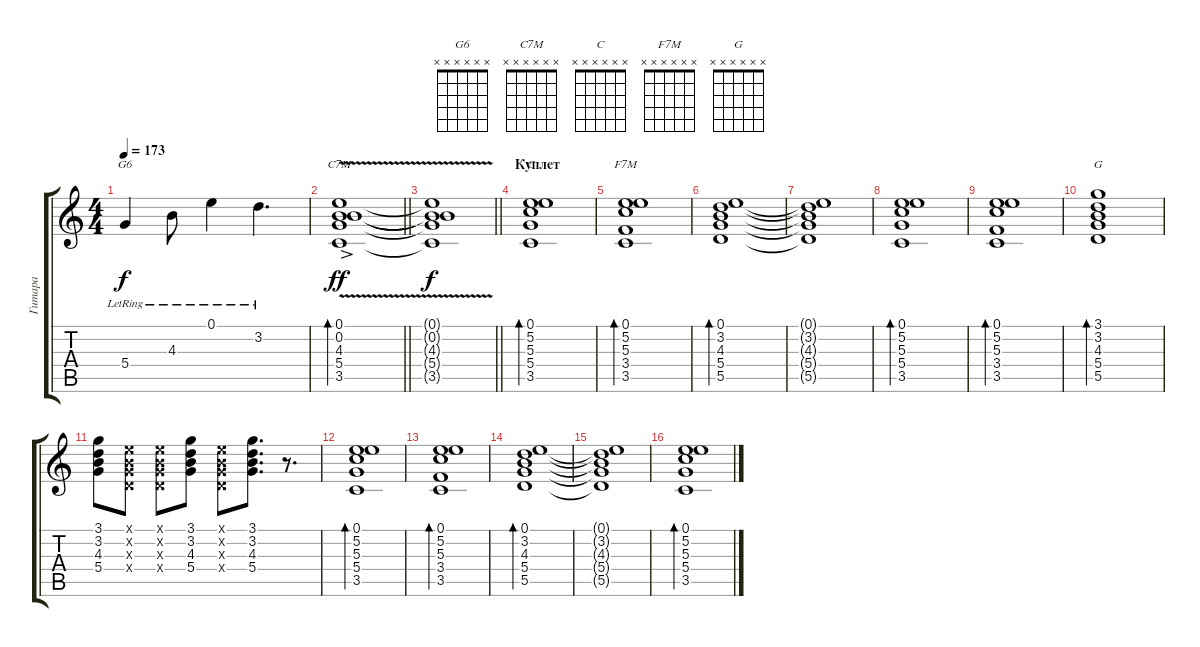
\track ("Гитара" "Гитара") {instrument acousticguitarsteel}
\staff {score tabs}
\tuning (E4 B3 G3 D3 A2 E2) {hide}
\chord ("G6" x x x x x x)
\chord ("C7M" x x x x x x)
\chord ("C" x x x x x x)
\chord ("F7M" x x x x x x)
\chord ("G" x x x x x x)
\ts (4 4)
\tempo 173
\clef g2
\ks c
5.4{lr}.4{ch "G6" dy f} 4.3{lr}.8 0.1{lr}.4 3.2{lr}.4{d} |
\barLineRight lightlight
(0.1{v ac} 0.2 4.3 5.4{ac} 3.5).1{bd 240 ch "C7M" dy ff} |
\barLineRight lightlight
(0.1{t} 0.2{t} 4.3{t} 5.4{t} 3.5{t}).1{dy f} |
\section ("" "Куплет")
(0.1 5.2 5.3 5.4 3.5).1{bd 120 ch "C"} |
(0.1 5.2 5.3 3.4 3.5).1{bd 120 ch "F7M"} |
(0.1 3.2 4.3 5.4 5.5).1{bd 120} |
(0.1{t} 3.2{t} 4.3{t} 5.4{t} 5.5{t}).1 |
(0.1 5.2 5.3 5.4 3.5).1{bd 120} |
(0.1 5.2 5.3 3.4 3.5).1{bd 120} |
(3.1 3.2 4.3 5.4 5.5).1{bd 120 ch "G"} |
(3.1 3.2 4.3 5.4).8 (0.1{x} 0.2{x} 0.3{x} 0.4{x}).8 (0.1{x} 0.2{x} 0.3{x} 0.4{x}).8 (3.1 3.2 4.3 5.4).8 (0.1{x} 0.2{x} 0.3{x} 0.4{x}).8 (3.1 3.2 4.3 5.4).8{d} r.8{d} |
(0.1 5.2 5.3 5.4 3.5).1{bd 120} |
(0.1 5.2 5.3 3.4 3.5).1{bd 120} |
(0.1 3.2 4.3 5.4 5.5).1{bd 120} |
(0.1{t} 3.2{t} 4.3{t} 5.4{t} 5.5{t}).1 |
(0.1 5.2 5.3 5.4 3.5).1{bd 120}
